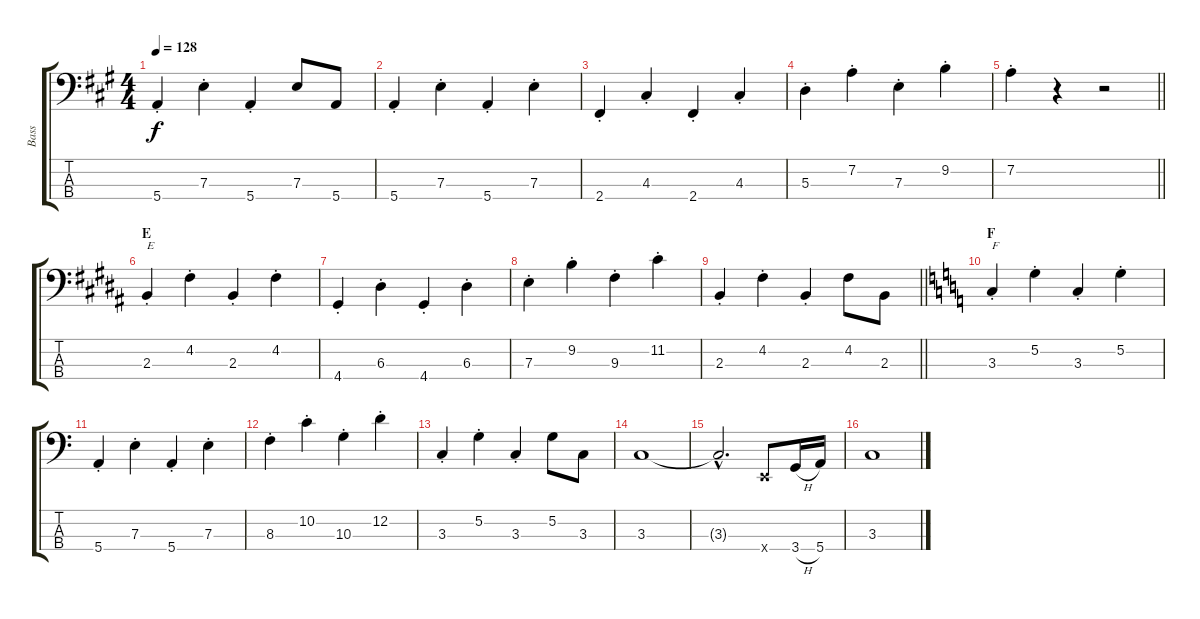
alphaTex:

\track ("Bass" "Bass") {instrument acousticbass}
\staff {score tabs}
\tuning (G2 D2 A1 E1) {hide}
\ts (4 4)
\tempo 128
\clef f4
\ks a
5.4{st}.4{dy f} 7.3{st}.4 5.4{st}.4 7.3.8 5.4.8 |
5.4{st}.4 7.3{st}.4 5.4{st}.4 7.3{st}.4 |
2.4{st}.4 4.3{st}.4 2.4{st}.4 4.3{st}.4 |
5.3{st}.4 7.2{st}.4 7.3{st}.4 9.2{st}.4 |
\barLineRight lightlight
7.2{st}.4 r.4 r.2 |
\section ("" "E")
\ks b
2.3{st}.4{txt "E"} 4.2{st}.4 2.3{st}.4 4.2{st}.4 |
4.4{st}.4 6.3{st}.4 4.4{st}.4 6.3{st}.4 |
7.3{st}.4 9.2{st}.4 9.3{st}.4 11.2{st}.4 |
\barLineRight lightlight
2.3{st}.4 4.2{st}.4 2.3{st}.4 4.2.8 2.3.8 |
\section ("" "F")
\ks c
3.3{st}.4{txt "F"} 5.2{st}.4 3.3{st}.4 5.2{st}.4 |
5.4{st}.4 7.3{st}.4 5.4{st}.4 7.3{st}.4 |
8.3{st}.4 10.2{st}.4 10.3{st}.4 12.2{st}.4 |
3.3{st}.4 5.2{st}.4 3.3{st}.4 5.2.8 3.3.8 |
3.3.1 |
3.3{hac t}.2{d} 0.4{x}.8 3.4{h}.16 5.4.16 |
3.3.1
